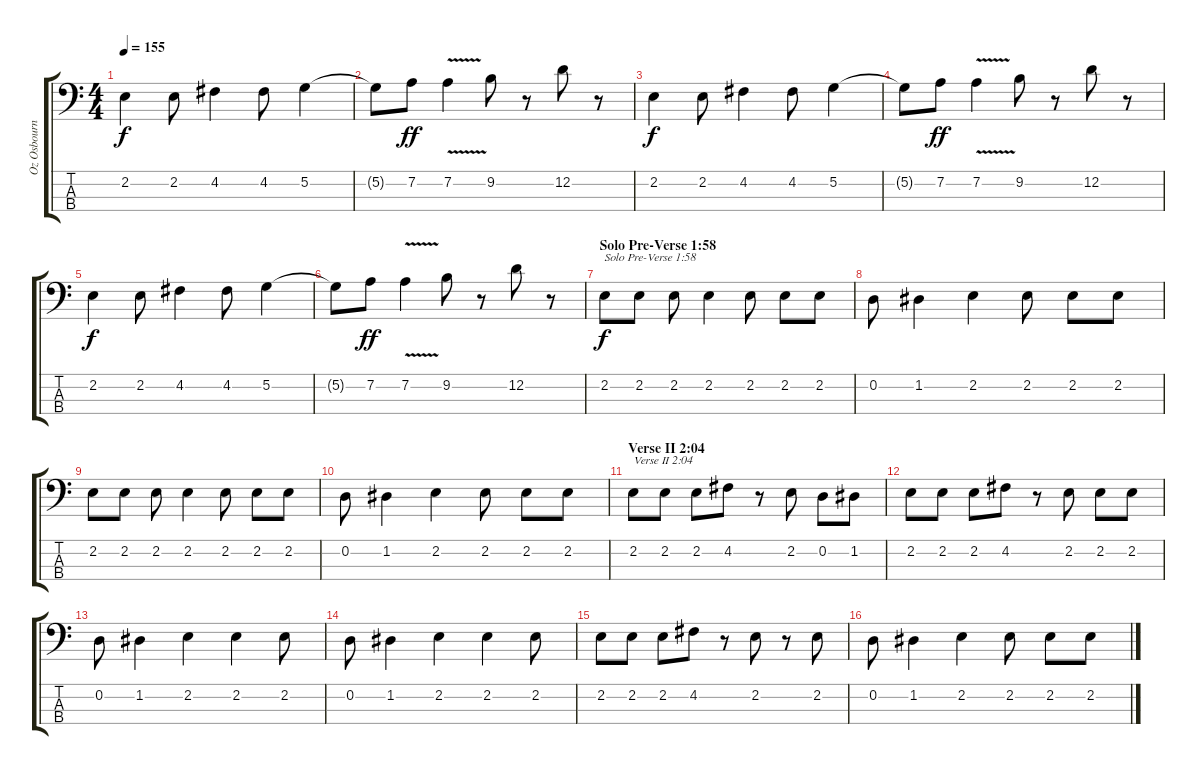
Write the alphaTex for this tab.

\track ("Oz Osbourne (Bass Guitar)" "Oz Osbourn") {instrument electricbassfinger}
\staff {score tabs}
\tuning (G2 D2 A1 E1) {hide}
\ts (4 4)
\tempo 155
\clef f4
\ks c
2.2.4{dy f} 2.2.8 4.2.4 4.2.8 5.2.4 |
5.2{t}.8 7.2.8{dy ff} 7.2{v}.4 9.2.8 r.8 12.2.8 r.8 |
2.2.4{dy f} 2.2.8 4.2.4 4.2.8 5.2.4 |
5.2{t}.8 7.2.8{dy ff} 7.2{v}.4 9.2.8 r.8 12.2.8 r.8 |
2.2.4{dy f} 2.2.8 4.2.4 4.2.8 5.2.4 |
5.2{t}.8 7.2.8{dy ff} 7.2{v}.4 9.2.8 r.8 12.2.8 r.8 |
\section ("" "Solo Pre-Verse 1:58")
2.2.8{txt "Solo Pre-Verse 1:58" dy f} 2.2.8 2.2.8 2.2.4 2.2.8 2.2.8 2.2.8 |
0.2.8 1.2.4 2.2.4 2.2.8 2.2.8 2.2.8 |
2.2.8 2.2.8 2.2.8 2.2.4 2.2.8 2.2.8 2.2.8 |
0.2.8 1.2.4 2.2.4 2.2.8 2.2.8 2.2.8 |
\section ("" "Verse II 2:04")
2.2.8{txt "Verse II 2:04"} 2.2.8 2.2.8 4.2.8 r.8 2.2.8 0.2.8 1.2.8 |
2.2.8 2.2.8 2.2.8 4.2.8 r.8 2.2.8 2.2.8 2.2.8 |
0.2.8 1.2.4 2.2.4 2.2.4 2.2.8 |
0.2.8 1.2.4 2.2.4 2.2.4 2.2.8 |
2.2.8 2.2.8 2.2.8 4.2.8 r.8 2.2.8 r.8 2.2.8 |
0.2.8 1.2.4 2.2.4 2.2.8 2.2.8 2.2.8
